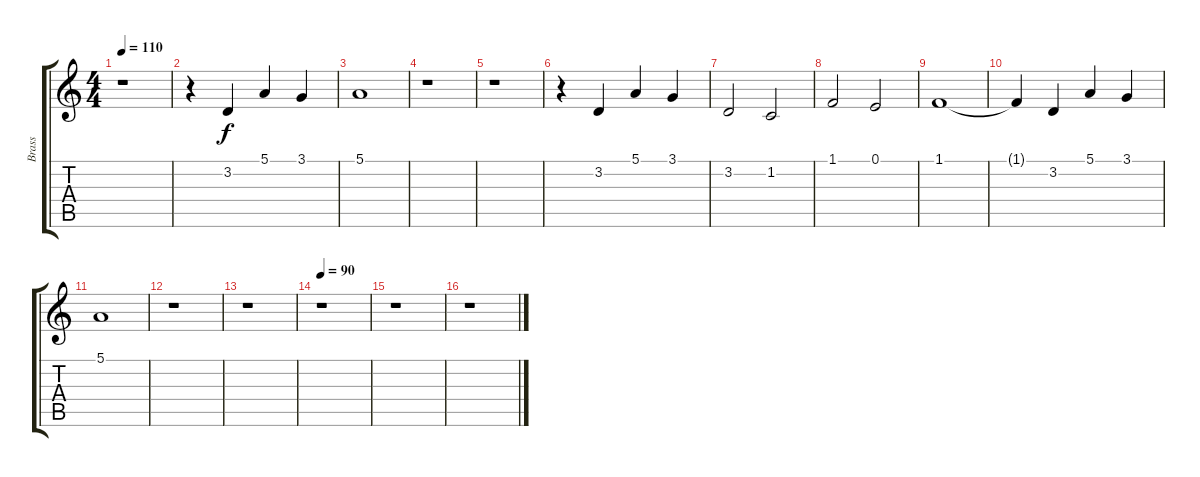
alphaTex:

\track ("Brass" "Brass") {instrument brasssection}
\staff {score tabs}
\tuning (E4 B3 G3 D3 A2 E2) {hide}
\ts (4 4)
\tempo 110
\clef g2
\ks c
r.1{dy f} |
r.4 3.2.4 5.1.4 3.1.4 |
5.1.1 |
r.1 |
r.1 |
r.4 3.2.4 5.1.4 3.1.4 |
3.2.2 1.2.2 |
1.1.2 0.1.2 |
1.1.1 |
1.1{t}.4 3.2.4 5.1.4 3.1.4 |
5.1.1 |
r.1 |
r.1 |
\tempo 90
r.1 |
r.1 |
r.1
